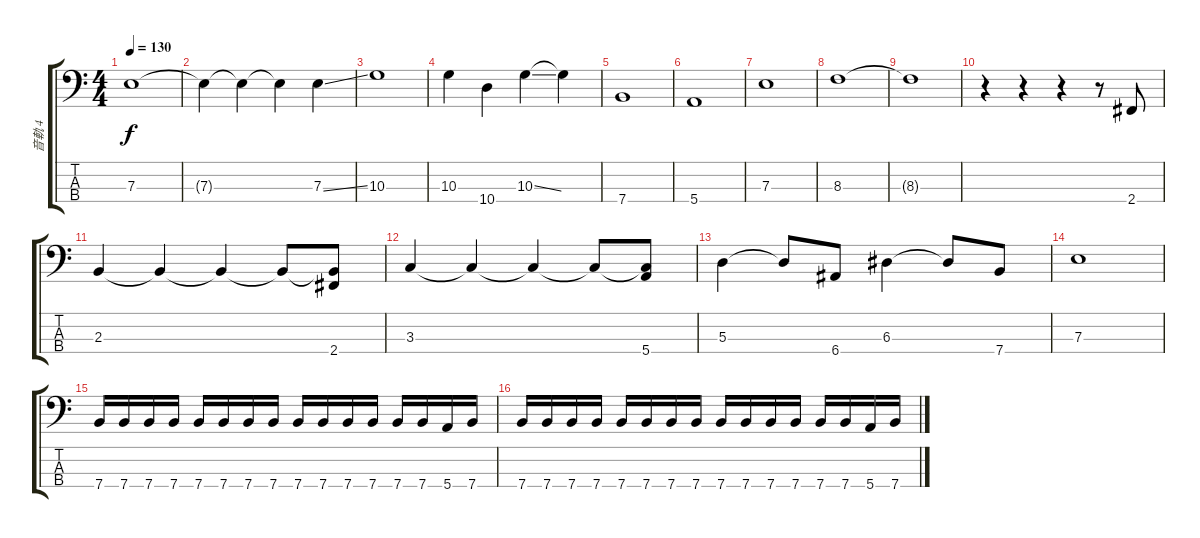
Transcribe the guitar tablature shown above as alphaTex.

\track ("音軌 4" "音軌 4") {instrument electricbassfinger}
\staff {score tabs}
\tuning (G2 D2 A1 E1) {hide}
\ts (4 4)
\tempo 130
\clef f4
\ks c
7.3.1{dy f} |
7.3{t}.4 7.3{t}.4 7.3{t}.4 7.3{ss}.4 |
10.3.1 |
10.3.4 10.4.4 10.3{ss}.4 10.3{t}.4 |
7.4.1 |
5.4.1 |
7.3.1 |
8.3.1 |
8.3{t}.1 |
r.4 r.4 r.4 r.8 2.4.8 |
2.3.4 2.3{t}.4 2.3{t}.4 2.3{t}.8 (2.3{t} 2.4).8 |
3.3.4 3.3{t}.4 3.3{t}.4 3.3{t}.8 (3.3{t} 5.4).8 |
5.3.4 5.3{t}.8 6.4.8 6.3.4 6.3{t}.8 7.4.8 |
7.3.1 |
7.4.16 7.4.16 7.4.16 7.4.16 7.4.16 7.4.16 7.4.16 7.4.16 7.4.16 7.4.16 7.4.16 7.4.16 7.4.16 7.4.16 5.4.16 7.4.16 |
7.4.16 7.4.16 7.4.16 7.4.16 7.4.16 7.4.16 7.4.16 7.4.16 7.4.16 7.4.16 7.4.16 7.4.16 7.4.16 7.4.16 5.4.16 7.4.16
